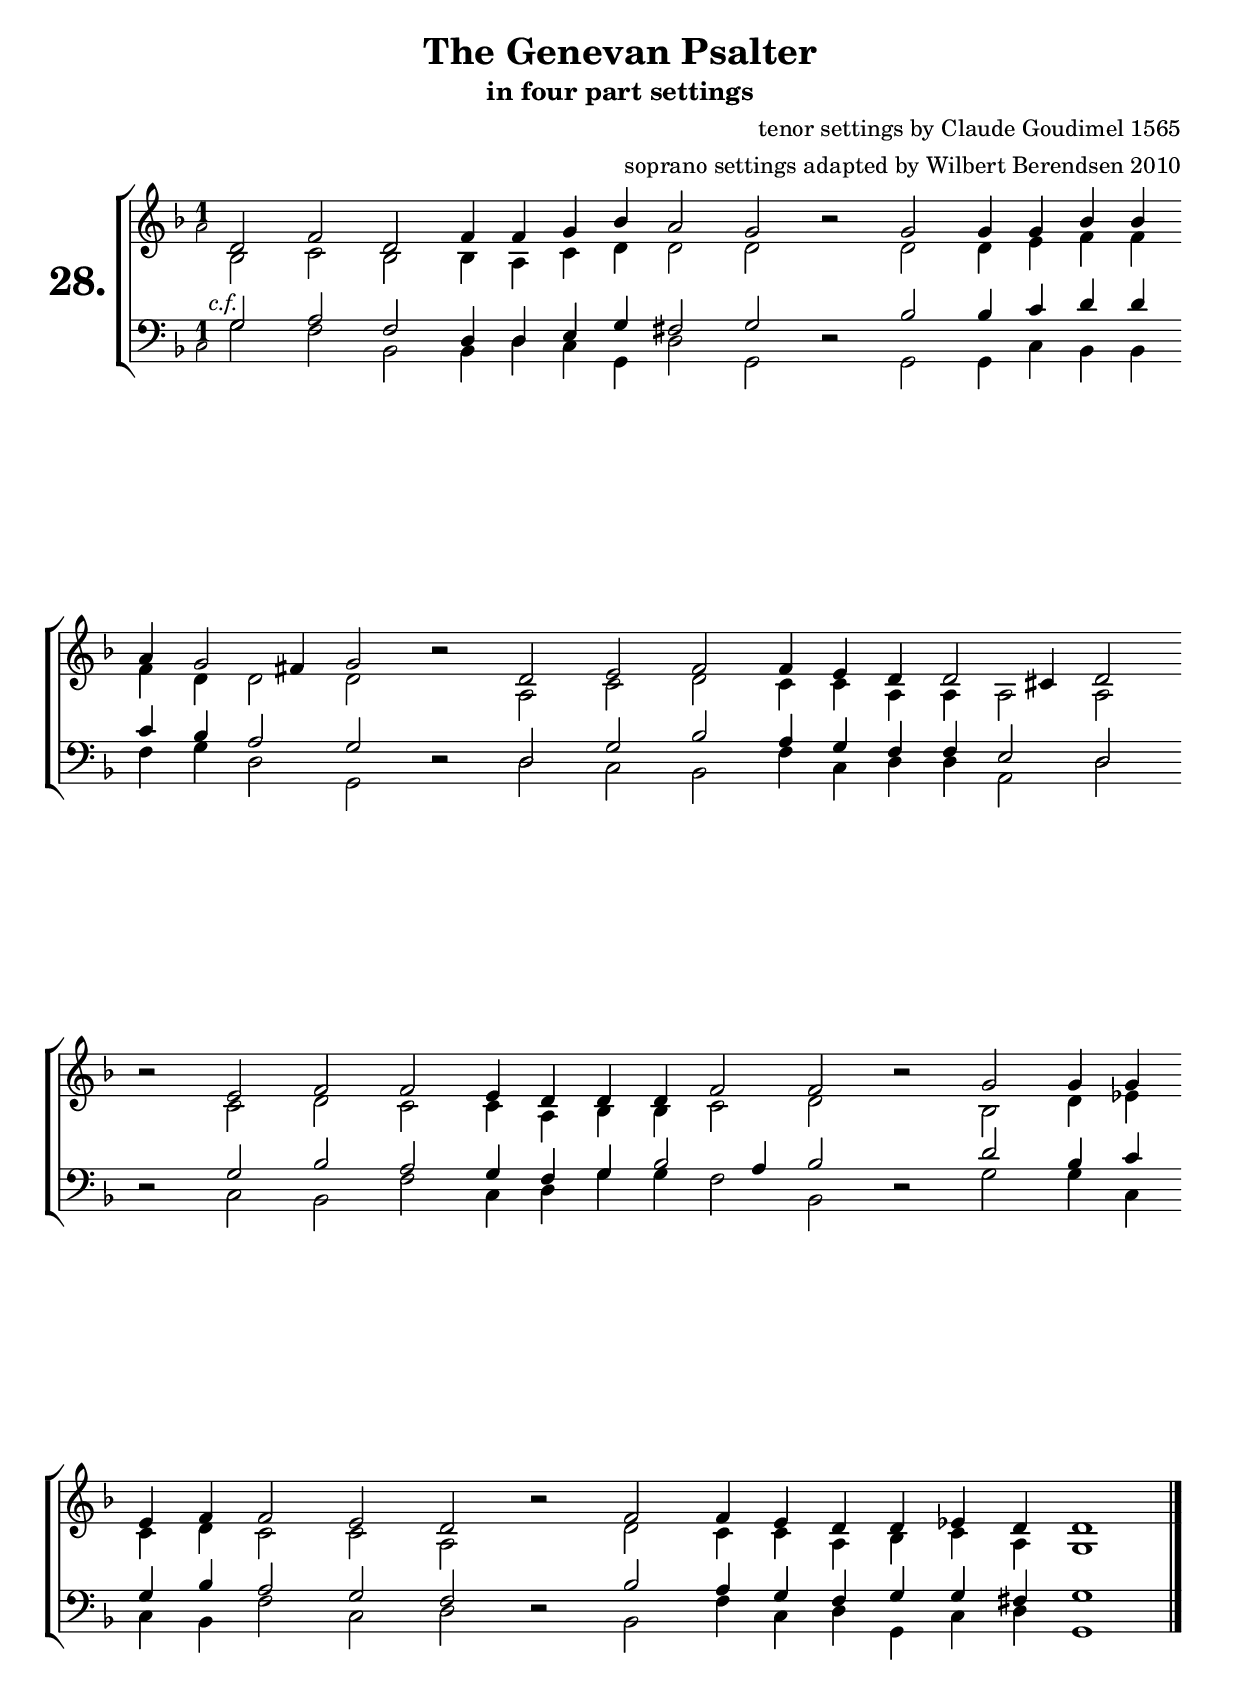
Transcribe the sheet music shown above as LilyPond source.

\version "2.13.10"

\version "2.13.10"

\include "def.ly"

psalm = 28

keySig = {
  \key g \dorian
}

mel = \relative c' {
  g2 a f d4 d e g fis2 g r
  bes2 bes4 c d d c bes a2 g r
  d2 g bes a4 g f f e2 d r
  g2 bes a g4 f g bes2 a4 bes2 r
  d2 bes4 c g bes a2 g f r
  bes2 a4 g f g g fis g1
}

bas = \relative c' {
  g2 f bes, bes4 d c g d'2 g, r
  g2 g4 c bes bes f' g d2 g, r
  d'2 c bes f'4 c d d a2 d r
  c2 bes f' c4 d g g f2 bes, r
  g'2 g4 c, c bes f'2 c d r
  bes2 f'4 c d g, c d g,1
}

sop = \relative c' {
  d2 f d f4 f g bes a2 g r
  g2 g4 g bes bes a g2 fis4 g2 r
  d2 e f f4 e d d2 cis4 d2 r
  e2 f f e4 d d d f2 f r
  g2 g4 g e f f2 e d r
  f2 f4 e d d es d d1
}

alt = \relative c' {
  bes2 c bes bes4 a c d d2 d r
  d2 d4 e f f f d d2 d r
  a2 c d c4 c a a a2 a r
  c2 d c c4 a bes bes c2 d r
  bes2 d4 es c d c2 c a r
  d2 c4 c a bes c a g1
}

% modified for soprano setting
altSS = \relative c' {
  
}

tenSS = \relative c' {
  
}


breaks = {
  
}

tenorSetting = \makeTenorSetting #psalm \keySig \sop \alt \mel \bas \breaks
sopranoSetting = \makeSopranoSetting #psalm \keySig \mel \altSS \tenSS \bas \breaks
\score { \tenorSetting \midi {} \layout {} }


psalm = 109

tenorSetting = \makeTenorSetting #psalm \keySig \sop \alt \mel \bas \breaks
sopranoSetting = \makeSopranoSetting #psalm \keySig \mel \altSS \tenSS \bas \breaks
